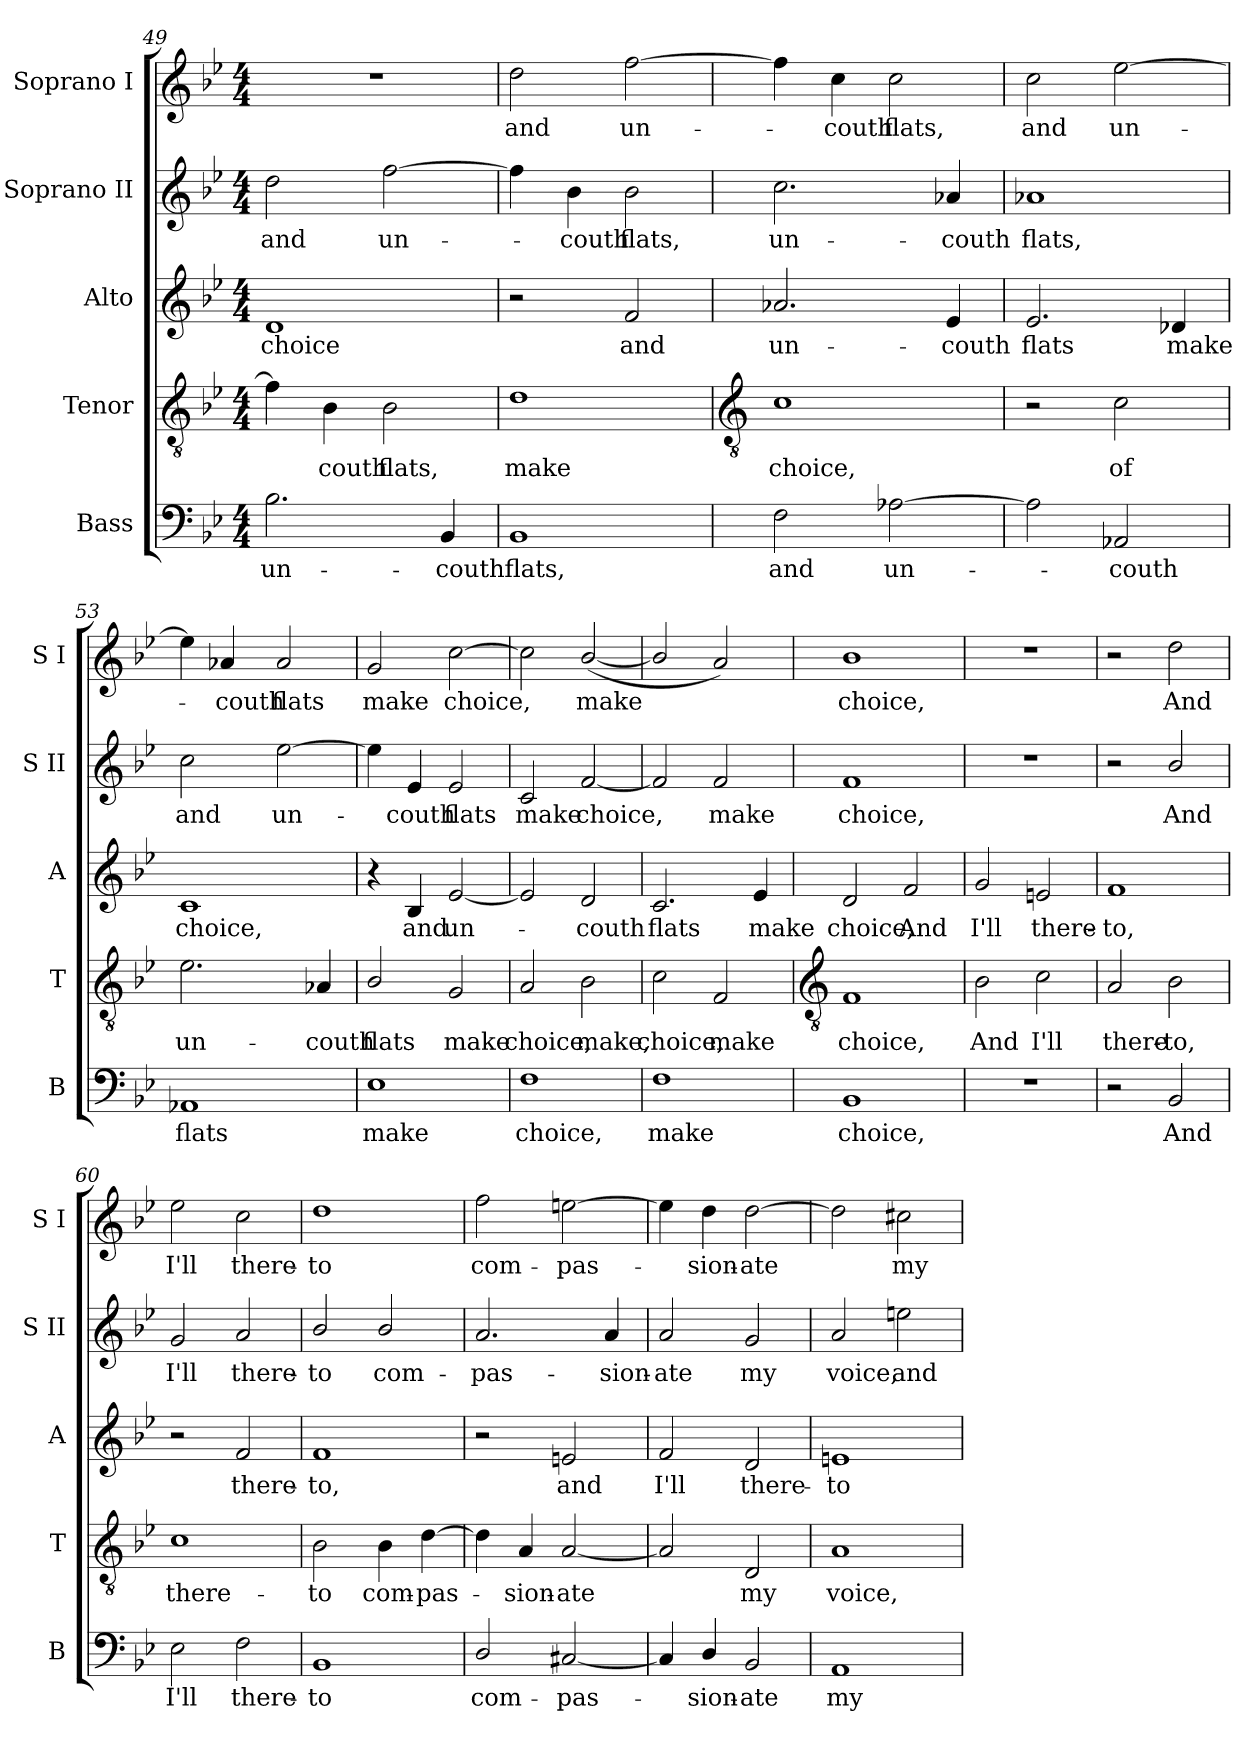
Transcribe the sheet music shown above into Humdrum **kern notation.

**kern	**text	**kern	**text	**kern	**text	**kern	**text	**kern	**text
*part5	*part5	*part4	*part4	*part3	*part3	*part2	*part2	*part1	*part1
*staff5	*staff5	*staff4	*staff4	*staff3	*staff3	*staff2	*staff2	*staff1	*staff1
*I"Bass	*	*I"Tenor	*	*I"Alto	*	*I"Soprano II	*	*I"Soprano I	*
*I'B	*	*I'T	*	*I'A	*	*I'S II	*	*I'S I	*
*clefF4	*	*clefGv2	*	*clefG2	*	*clefG2	*	*clefG2	*
*k[b-e-]	*	*k[b-e-]	*	*k[b-e-]	*	*k[b-e-]	*	*k[b-e-]	*
*B-:	*	*B-:	*	*B-:	*	*B-:	*	*B-:	*
*M4/4	*	*M4/4	*	*M4/4	*	*M4/4	*	*M4/4	*
=49	=49	=49	=49	=49	=49	=49	=49	=49	=49
!	!LO:LY:b	!	!	!	!LO:LY:b	!	!LO:LY:b	!	!
2.B-	un-	4f]	.	1d	choice	2dd	and	1r	.
!	!	!	!LO:LY:b	!	!	!	!	!	!
.	.	4B-	couth	.	.	.	.	.	.
!	!	!	!LO:LY:b	!	!	!	!LO:LY:b	!	!
.	.	2B-	flats,	.	.	[2ff	un-	.	.
!	!LO:LY:b	!	!	!	!	!	!	!	!
4BB-	-couth	.	.	.	.	.	.	.	.
=50	=50	=50	=50	=50	=50	=50	=50	=50	=50
!	!LO:LY:b	!	!LO:LY:b	!	!	!	!	!	!LO:LY:b
1BB-	flats,	1d	make	2r	.	4ff]	.	2dd	and
!	!	!	!	!	!	!	!LO:LY:b	!	!
.	.	.	.	.	.	4b-	couth	.	.
!	!	!	!	!	!LO:LY:b	!	!LO:LY:b	!	!LO:LY:b
.	.	.	.	2f	and	2b-	flats,	[2ff	un-
!!LO:LB:g=z
=51	=51	=51	=51	=51	=51	=51	=51	=51	=51
*	*	*clefGv2	*	*	*	*	*	*	*
!	!LO:LY:b	!	!LO:LY:b	!	!LO:LY:b	!	!LO:LY:b	!	!
2F	and	1c	choice,	2.a-X	un-	2.cc	un-	4ff]	.
!	!	!	!	!	!	!	!	!	!LO:LY:b
.	.	.	.	.	.	.	.	4cc	couth
!	!LO:LY:b	!	!	!	!	!	!	!	!LO:LY:b
[2A-X	un-	.	.	.	.	.	.	2cc	flats,
!	!	!	!	!	!LO:LY:b	!	!LO:LY:b	!	!
.	.	.	.	4e-	-couth	4a-X	-couth	.	.
=52	=52	=52	=52	=52	=52	=52	=52	=52	=52
!	!	!	!	!	!LO:LY:b	!	!LO:LY:b	!	!LO:LY:b
2A-]	.	2r	.	2.e-	flats	1a-X	flats,	2cc	and
!	!LO:LY:b	!	!LO:LY:b	!	!	!	!	!	!LO:LY:b
2AA-X	couth	2c	of	.	.	.	.	[2ee-	un-
!	!	!	!	!	!LO:LY:b	!	!	!	!
.	.	.	.	4d-X	make	.	.	.	.
=53	=53	=53	=53	=53	=53	=53	=53	=53	=53
!	!LO:LY:b	!	!LO:LY:b	!	!LO:LY:b	!	!LO:LY:b	!	!
1AA-X	flats	2.e-	un-	1c	choice,	2cc	and	4ee-]	.
!	!	!	!	!	!	!	!	!	!LO:LY:b
.	.	.	.	.	.	.	.	4a-X	couth
!	!	!	!	!	!	!	!LO:LY:b	!	!LO:LY:b
.	.	.	.	.	.	[2ee-	un-	2a-	flats
!	!	!	!LO:LY:b	!	!	!	!	!	!
.	.	4A-X	-couth	.	.	.	.	.	.
=54	=54	=54	=54	=54	=54	=54	=54	=54	=54
!	!LO:LY:b	!	!LO:LY:b	!	!	!	!	!	!LO:LY:b
1E-	make	2B-/	flats	4r	.	4ee-]	.	2g	make
!	!	!	!	!	!LO:LY:b	!	!LO:LY:b	!	!
.	.	.	.	4B-	and	4e-	couth	.	.
!	!	!	!LO:LY:b	!	!LO:LY:b	!	!LO:LY:b	!	!LO:LY:b
.	.	2G	make	[2e-	un-	2e-	flats	[2cc	choice,
=55	=55	=55	=55	=55	=55	=55	=55	=55	=55
!	!LO:LY:b	!	!LO:LY:b	!	!	!	!LO:LY:b	!	!
1F	choice,	2A	choice,	2e-]	.	2c	make	2cc]	.
!	!	!	!LO:LY:b	!	!LO:LY:b	!	!LO:LY:b	!	!LO:LY:b
.	.	2B-	make,	2d	couth	[2f	choice,	(<[2b-/	make
=56	=56	=56	=56	=56	=56	=56	=56	=56	=56
!	!LO:LY:b	!	!LO:LY:b	!	!LO:LY:b	!	!	!	!
1F	make	2c	choice,	2.c	flats	2f]	.	2b-/]	.
!	!	!	!LO:LY:b	!	!	!	!LO:LY:b	!	!
.	.	2F	make	.	.	2f	make	2a)	.
!	!	!	!	!	!LO:LY:b	!	!	!	!
.	.	.	.	4e-	make	.	.	.	.
!!LO:LB:g=z
=57	=57	=57	=57	=57	=57	=57	=57	=57	=57
*	*	*clefGv2	*	*	*	*	*	*	*
!	!LO:LY:b	!	!LO:LY:b	!	!LO:LY:b	!	!LO:LY:b	!	!LO:LY:b
1BB-	choice,	1F	choice,	2d	choice,	1f	choice,	1b-	choice,
!	!	!	!	!	!LO:LY:b	!	!	!	!
.	.	.	.	2f	And	.	.	.	.
=58	=58	=58	=58	=58	=58	=58	=58	=58	=58
!	!	!	!LO:LY:b	!	!LO:LY:b	!	!	!	!
1r	.	2B-	And	2g	I'll	1r	.	1r	.
!	!	!	!LO:LY:b	!	!LO:LY:b	!	!	!	!
.	.	2c	I'll	2en	there-	.	.	.	.
=59	=59	=59	=59	=59	=59	=59	=59	=59	=59
!	!	!	!LO:LY:b	!	!LO:LY:b	!	!	!	!
2r	.	2A	there-	1f	-to,	2r	.	2r	.
!	!LO:LY:b	!	!LO:LY:b	!	!	!	!LO:LY:b	!	!LO:LY:b
2BB-	And	2B-	-to,	.	.	2b-/	And	2dd	And
=60	=60	=60	=60	=60	=60	=60	=60	=60	=60
!	!LO:LY:b	!	!LO:LY:b	!	!	!	!LO:LY:b	!	!LO:LY:b
2E-	I'll	1c	there-	2r	.	2g	I'll	2ee-	I'll
!	!LO:LY:b	!	!	!	!LO:LY:b	!	!LO:LY:b	!	!LO:LY:b
2F	there-	.	.	2f	there-	2a	there-	2cc	there-
=61	=61	=61	=61	=61	=61	=61	=61	=61	=61
!	!LO:LY:b	!	!LO:LY:b	!	!LO:LY:b	!	!LO:LY:b	!	!LO:LY:b
1BB-	-to	2B-	-to	1f	-to,	2b-/	-to	1dd	-to
!	!	!	!LO:LY:b	!	!	!	!LO:LY:b	!	!
.	.	4B-	com-	.	.	2b-/	com-	.	.
!	!	!	!LO:LY:b	!	!	!	!	!	!
.	.	[4d	-pas-	.	.	.	.	.	.
=62	=62	=62	=62	=62	=62	=62	=62	=62	=62
!	!LO:LY:b	!	!	!	!	!	!LO:LY:b	!	!LO:LY:b
2D/	com-	4d]	.	2r	.	2.a	-pas-	2ff	com-
!	!	!	!LO:LY:b	!	!	!	!	!	!
.	.	4A	sion-	.	.	.	.	.	.
!	!LO:LY:b	!	!LO:LY:b	!	!LO:LY:b	!	!	!	!LO:LY:b
[2C#X	-pas-	[2A	-ate	2en	and	.	.	[2een	-pas-
!	!	!	!	!	!	!	!LO:LY:b	!	!
.	.	.	.	.	.	4a	-sion-	.	.
=63	=63	=63	=63	=63	=63	=63	=63	=63	=63
!	!	!	!	!	!LO:LY:b	!	!LO:LY:b	!	!
4C#]	.	2A]	.	2f	I'll	2a	-ate	4ee]	.
!	!LO:LY:b	!	!	!	!	!	!	!	!LO:LY:b
4D/	sion-	.	.	.	.	.	.	4dd	sion-
!	!LO:LY:b	!	!LO:LY:b	!	!LO:LY:b	!	!LO:LY:b	!	!LO:LY:b
2BB-	-ate	2D	my	2d	there-	2g	my	[2dd	-ate
=64	=64	=64	=64	=64	=64	=64	=64	=64	=64
!	!LO:LY:b	!	!LO:LY:b	!	!LO:LY:b	!	!LO:LY:b	!	!
1AA	my	1A	voice,	1en	-to	2a	voice,	2dd]	.
!	!	!	!	!	!	!	!LO:LY:b	!	!LO:LY:b
.	.	.	.	.	.	2een	and	2cc#X	my
=	=	=	=	=	=	=	=	=	=
*-	*-	*-	*-	*-	*-	*-	*-	*-	*-
